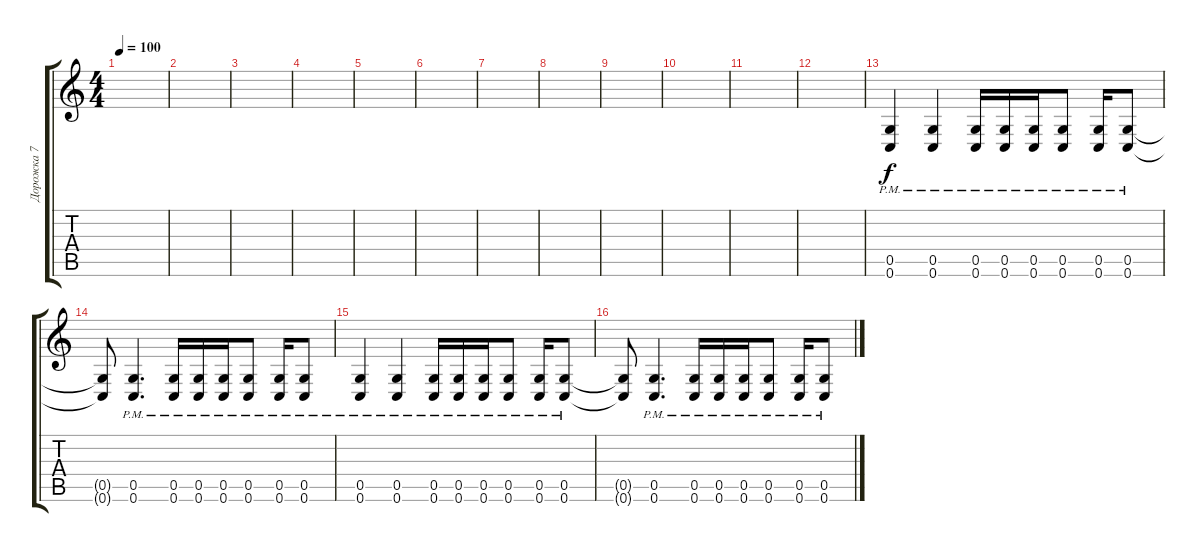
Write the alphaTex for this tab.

\track ("Дорожка 7" "Дорожка 7") {instrument distortionguitar}
\staff {score tabs}
\tuning (D4 A3 F3 C3 G2 C2) {hide}
\ts (4 4)
\tempo 100
\clef g2
\ks c
|
|
|
|
|
|
|
|
|
|
|
|
(0.5{pm} 0.6{pm}).4 (0.5{pm} 0.6{pm}).4 (0.5{pm} 0.6{pm}).16 (0.5{pm} 0.6{pm}).16 (0.5{pm} 0.6{pm}).16 (0.5{pm} 0.6{pm}).8 (0.5{pm} 0.6{pm}).16 (0.5{pm} 0.6{pm}).8 |
(0.5{t} 0.6{t}).8 (0.5{pm} 0.6{pm}).4{d} (0.5{pm} 0.6{pm}).16 (0.5{pm} 0.6{pm}).16 (0.5{pm} 0.6{pm}).16 (0.5{pm} 0.6{pm}).8 (0.5{pm} 0.6{pm}).16 (0.5{pm} 0.6{pm}).8 |
(0.5{pm} 0.6{pm}).4 (0.5{pm} 0.6{pm}).4 (0.5{pm} 0.6{pm}).16 (0.5{pm} 0.6{pm}).16 (0.5{pm} 0.6{pm}).16 (0.5{pm} 0.6{pm}).8 (0.5{pm} 0.6{pm}).16 (0.5{pm} 0.6{pm}).8 |
(0.5{t} 0.6{t}).8 (0.5{pm} 0.6{pm}).4{d} (0.5{pm} 0.6{pm}).16 (0.5{pm} 0.6{pm}).16 (0.5{pm} 0.6{pm}).16 (0.5{pm} 0.6{pm}).8 (0.5{pm} 0.6{pm}).16 (0.5{pm} 0.6{pm}).8
